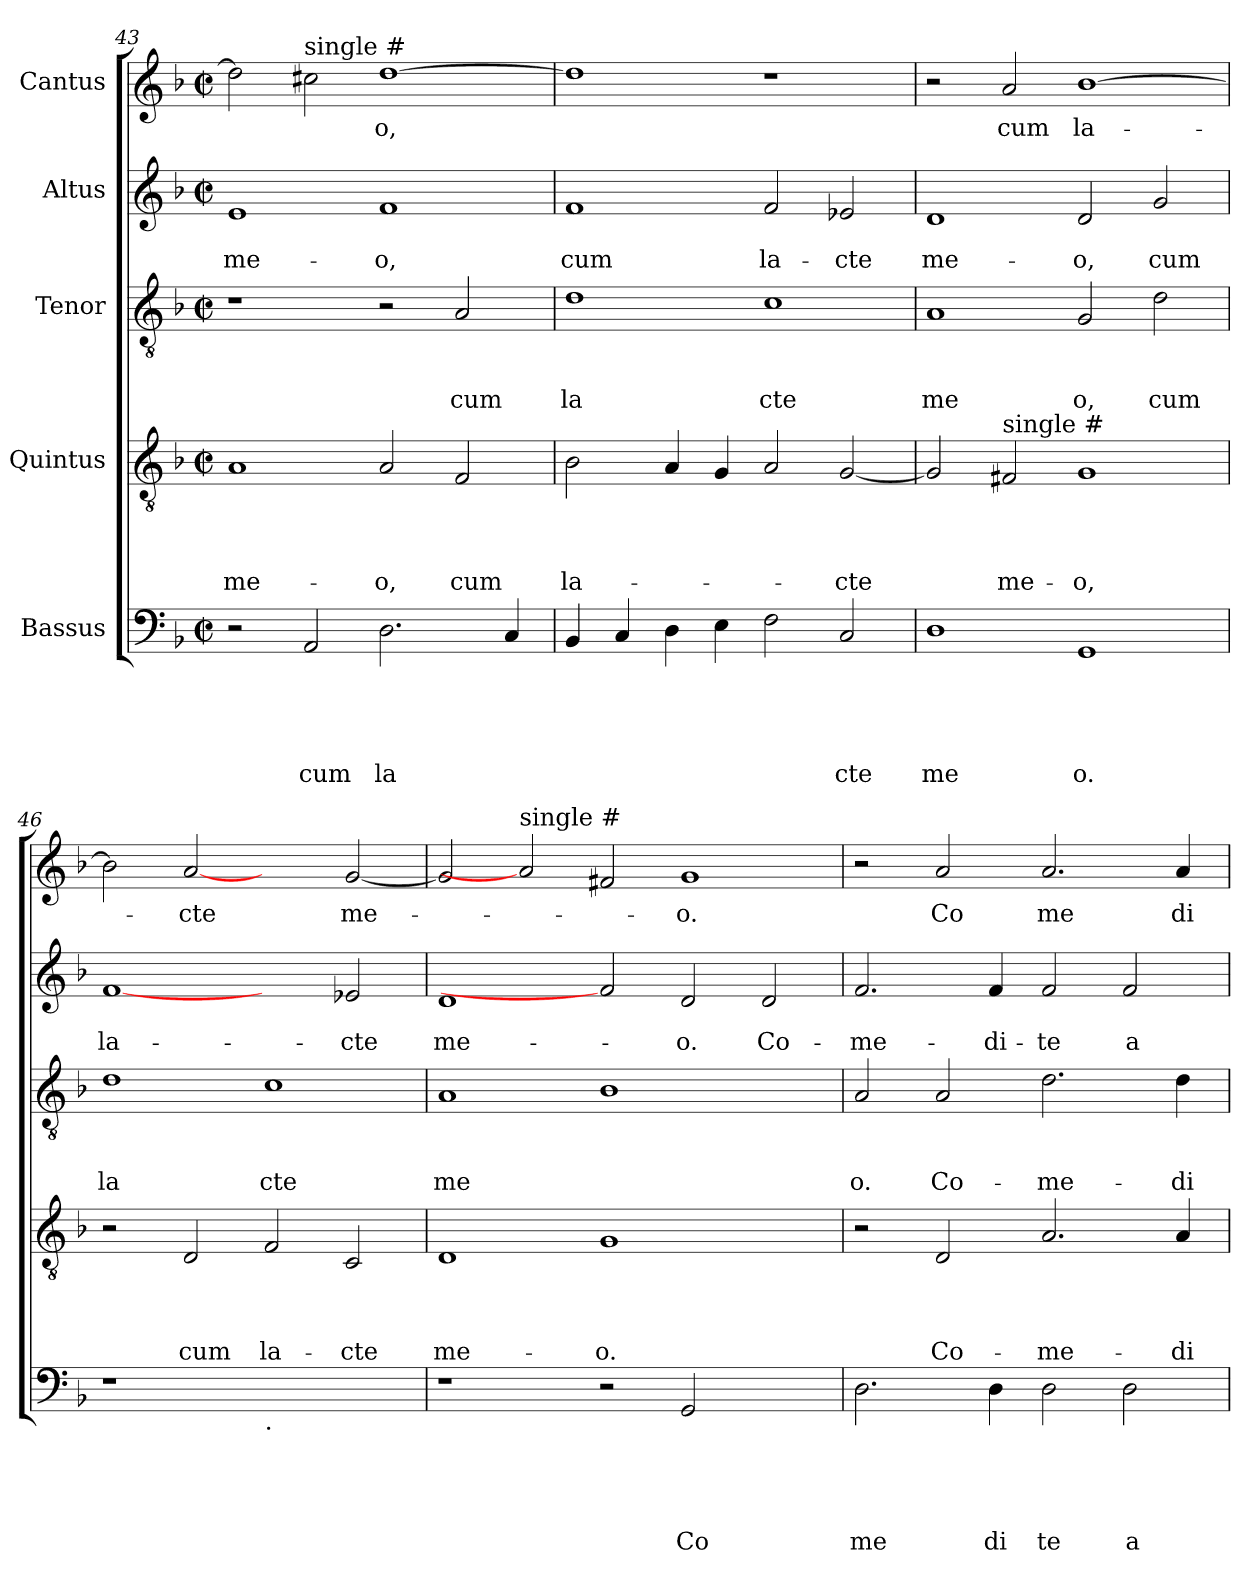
**kern	**text	**text	**text	**text	**text	**kern	**text	**text	**text	**text	**kern	**text	**text	**text	**kern	**text	**text	**kern	**text
*part5	*part5	*part5	*part5	*part5	*part5	*part4	*part4	*part4	*part4	*part4	*part3	*part3	*part3	*part3	*part2	*part2	*part2	*part1	*part1
*staff5	*staff5	*staff5	*staff5	*staff5	*staff5	*staff4	*staff4	*staff4	*staff4	*staff4	*staff3	*staff3	*staff3	*staff3	*staff2	*staff2	*staff2	*staff1	*staff1
*I"Bassus	*	*	*	*	*	*I"Quintus	*	*	*	*	*I"Tenor	*	*	*	*I"Altus	*	*	*I"Cantus	*
*clefF4	*	*	*	*	*	*clefGv2	*	*	*	*	*clefGv2	*	*	*	*clefG2	*	*	*clefG2	*
*k[b-]	*	*	*	*	*	*k[b-]	*	*	*	*	*k[b-]	*	*	*	*k[b-]	*	*	*k[b-]	*
*F:	*	*	*	*	*	*F:	*	*	*	*	*F:	*	*	*	*F:	*	*	*F:	*
*M2/2	*	*	*	*	*	*M2/2	*	*	*	*	*M2/2	*	*	*	*M2/2	*	*	*M2/2	*
*met(c|)	*	*	*	*	*	*met(c|)	*	*	*	*	*met(c|)	*	*	*	*met(c|)	*	*	*met(c|)	*
=43	=43	=43	=43	=43	=43	=43	=43	=43	=43	=43	=43	=43	=43	=43	=43	=43	=43	=43	=43
!	!	!	!	!	!	!	!	!	!	!LO:LY:b	!	!	!	!	!	!	!LO:LY:b	!	!
2r	.	.	.	.	.	1A	.	.	.	me-	1r	.	.	.	1e	.	me-	2dd\]	.
!	!	!	!	!	!	!	!	!	!	!	!	!	!	!	!	!	!	!LO:TX:a:t=single #	!
!	!	!	!	!	!LO:LY:b	!	!	!	!	!	!	!	!	!	!	!	!	!	!
2AA/	.	.	.	.	cum	.	.	.	.	.	.	.	.	.	.	.	.	2cc#\	.
!	!	!	!	!	!LO:LY:b	!	!	!	!	!LO:LY:b	!	!	!	!	!	!	!LO:LY:b	!	!LO:LY:b
2.D\	.	.	.	.	la	2A/	.	.	.	-o,	2r	.	.	.	1f	.	-o,	[>1dd	-o,
!	!	!	!	!	!	!	!	!	!	!LO:LY:b	!	!	!	!LO:LY:b	!	!	!	!	!
.	.	.	.	.	.	2F/	.	.	.	cum	2A/	.	.	cum	.	.	.	.	.
4C/	.	.	.	.	.	.	.	.	.	.	.	.	.	.	.	.	.	.	.
=44	=44	=44	=44	=44	=44	=44	=44	=44	=44	=44	=44	=44	=44	=44	=44	=44	=44	=44	=44
!	!	!	!	!	!	!	!	!	!	!LO:LY:b	!	!	!	!LO:LY:b	!	!	!LO:LY:b	!	!
4BB-/	.	.	.	.	.	2B-\	.	.	.	la-	1d	.	.	la	1f	.	cum	1dd]	.
4C/	.	.	.	.	.	.	.	.	.	.	.	.	.	.	.	.	.	.	.
4D\	.	.	.	.	.	4A/	.	.	.	.	.	.	.	.	.	.	.	.	.
4E\	.	.	.	.	.	4G/	.	.	.	.	.	.	.	.	.	.	.	.	.
!	!	!	!	!	!	!	!	!	!	!	!	!	!	!LO:LY:b	!	!	!LO:LY:b	!	!
2F\	.	.	.	.	.	2A/	.	.	.	.	1c	.	.	cte	2f/	.	la-	1r	.
!	!	!	!	!	!LO:LY:b	!	!	!	!	!LO:LY:b	!	!	!	!	!	!	!LO:LY:b	!	!
2C/	.	.	.	.	cte	[<2G/	.	.	.	-cte	.	.	.	.	2e-X/	.	-cte	.	.
=45	=45	=45	=45	=45	=45	=45	=45	=45	=45	=45	=45	=45	=45	=45	=45	=45	=45	=45	=45
!	!	!	!	!	!LO:LY:b	!	!	!	!	!	!	!	!	!LO:LY:b	!	!	!LO:LY:b	!	!
1D	.	.	.	.	me	2G/]	.	.	.	.	1A	.	.	me	1d	.	me-	2r	.
!	!	!	!	!	!	!LO:TX:a:t=single #	!	!	!	!	!	!	!	!	!	!	!	!	!
!	!	!	!	!	!	!	!	!	!	!LO:LY:b	!	!	!	!	!	!	!	!	!LO:LY:b
.	.	.	.	.	.	2F#/	.	.	.	me-	.	.	.	.	.	.	.	2a/	cum
!	!	!	!	!	!LO:LY:b	!	!	!	!	!LO:LY:b	!	!	!	!LO:LY:b	!	!	!LO:LY:b	!	!LO:LY:b
1GG	.	.	.	.	o.	1G	.	.	.	-o,	2G/	.	.	o,	2d/	.	-o,	[>1b-	la-
!	!	!	!	!	!	!	!	!	!	!	!	!	!	!LO:LY:b	!	!	!LO:LY:b	!	!
.	.	.	.	.	.	.	.	.	.	.	2d\	.	.	cum	2g/	.	cum	.	.
=46	=46	=46	=46	=46	=46	=46	=46	=46	=46	=46	=46	=46	=46	=46	=46	=46	=46	=46	=46
!	!	!	!	!	!	!	!	!	!	!	!	!	!	!LO:LY:b	!	!	!LO:LY:b	!	!
1r	.	.	.	.	.	2r	.	.	.	.	1d	.	.	la	[1f	.	la-	2b-\]	.
!	!	!	!	!	!	!	!	!	!	!LO:LY:b	!	!	!	!	!	!	!	!	!LO:LY:b
.	.	.	.	.	.	2D/	.	.	.	cum	.	.	.	.	.	.	.	[2a	-cte
!LO:TX:b:t=.	!	!	!	!	!	!	!	!	!	!	!	!	!	!	!	!	!	!	!
!	!	!	!	!	!	!	!	!	!	!LO:LY:b	!	!	!	!LO:LY:b	!	!	!	!	!
1ryy	.	.	.	.	.	2F/	.	.	.	la-	1c	.	.	cte	2ryy	.	.	2ryy	.
!	!	!	!	!	!	!	!	!	!	!LO:LY:b	!	!	!	!	!	!	!LO:LY:b	!	!LO:LY:b
.	.	.	.	.	.	2C/	.	.	.	-cte	.	.	.	.	2e-X/	.	-cte	[<2g/	me-
=47	=47	=47	=47	=47	=47	=47	=47	=47	=47	=47	=47	=47	=47	=47	=47	=47	=47	=47	=47
!	!	!	!	!	!	!	!	!	!	!LO:LY:b	!	!	!	!LO:LY:b	!	!	!LO:LY:b	!	!
1r	.	.	.	.	.	1D	.	.	.	me-	1A	.	.	me	1d	.	me-	2g/]	.
!	!	!	!	!	!	!	!	!	!	!	!	!	!	!	!	!	!	!LO:TX:a:t=single #	!
.	.	.	.	.	.	.	.	.	.	.	.	.	.	.	.	.	.	2a]	.
!	!	!	!	!	!	!	!	!	!	!LO:LY:b	!	!	!	!	!	!	!	!	!
2r	.	.	.	.	.	1G	.	.	.	-o.	1B-	.	.	.	2f]	.	.	2f#/	.
!	!	!	!	!	!LO:LY:b	!	!	!	!	!	!	!	!	!	!	!	!LO:LY:b	!	!LO:LY:b
2GG/	.	.	.	.	Co	.	.	.	.	.	.	.	.	.	2d/	.	-o.	1g	-o.
!	!	!	!	!	!	!	!	!	!	!	!	!	!	!	!	!	!LO:LY:b	!	!
2ryy	.	.	.	.	.	2ryy	.	.	.	.	2ryy	.	.	.	2d/	.	Co-	.	.
!!LO:PB:g=z
=48	=48	=48	=48	=48	=48	=48	=48	=48	=48	=48	=48	=48	=48	=48	=48	=48	=48	=48	=48
!	!	!	!	!	!LO:LY:b	!	!	!	!	!	!	!	!	!LO:LY:b	!	!	!LO:LY:b	!	!
2.D\	.	.	.	.	me	2r	.	.	.	.	2A/	.	.	o.	2.f/	.	-me-	2r	.
!	!	!	!	!	!	!	!	!	!	!LO:LY:b	!	!	!	!LO:LY:b	!	!	!	!	!LO:LY:b
.	.	.	.	.	.	2D/	.	.	.	Co-	2A/	.	.	Co-	.	.	.	2a/	Co
!	!	!	!	!	!LO:LY:b	!	!	!	!	!	!	!	!	!	!	!	!LO:LY:b	!	!
4D\	.	.	.	.	di	.	.	.	.	.	.	.	.	.	4f/	.	-di-	.	.
!	!	!	!	!	!LO:LY:b	!	!	!	!	!LO:LY:b	!	!	!	!LO:LY:b	!	!	!LO:LY:b	!	!LO:LY:b
2D\	.	.	.	.	te	2.A/	.	.	.	-me-	2.d\	.	.	-me-	2f/	.	-te	2.a/	me
!	!	!	!	!	!LO:LY:b	!	!	!	!	!	!	!	!	!	!	!	!LO:LY:b	!	!
2D\	.	.	.	.	a	.	.	.	.	.	.	.	.	.	2f/	.	a-	.	.
!	!	!	!	!	!	!	!	!	!	!LO:LY:b	!	!	!	!LO:LY:b	!	!	!	!	!LO:LY:b
.	.	.	.	.	.	4A/	.	.	.	-di-	4d\	.	.	-di-	.	.	.	4a/	di
=	=	=	=	=	=	=	=	=	=	=	=	=	=	=	=	=	=	=	=
*-	*-	*-	*-	*-	*-	*-	*-	*-	*-	*-	*-	*-	*-	*-	*-	*-	*-	*-	*-
